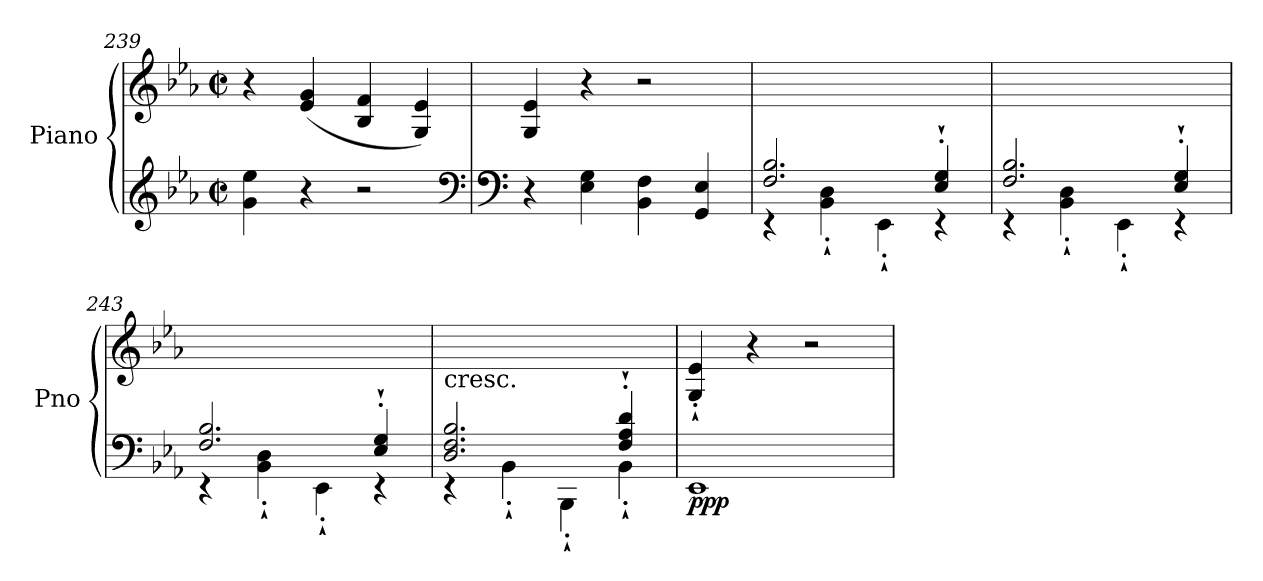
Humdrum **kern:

**kern	**kern	**dynam
*part1	*part1	*part1
*staff2	*staff1	*staff1/2
*I"Piano	*	*
*I'Pno	*	*
*clefG2	*clefG2	*
*k[b-e-a-]	*k[b-e-a-]	*
*E-:	*E-:	*
*M2/2	*M2/2	*
*met(c|)	*met(c|)	*
=239	=239	=239
4g\ 4ee-\	4r	.
4r	(4e-/ 4g/	.
2r	4B-/ 4f/	.
.	4G/ 4e-/)	.
*clefF4	*	*
!!LO:LB:g=z
=240	=240	=240
*clefF4	*	*
4r	4G/ 4e-/	.
4E-\ 4G\	4r	.
4BB-\ 4F\	2r	.
4GG/ 4E-/	.	.
=241	=241	=241
*^	*	*
2.F/ 2.B-/	4rEE	1ryy	.
.	4BB-\`' 4D\`'	.	.
.	4EE-`'\	.	.
4E-/`' 4G/`'	4rEE	.	.
=242	=242	=242	=242
2.F/ 2.B-/	4rEE	1ryy	.
.	4BB-\`' 4D\`'	.	.
.	4EE-`'\	.	.
4E-/`' 4G/`'	4rEE	.	.
=243	=243	=243	=243
2.F/ 2.B-/	4rEE	1ryy	.
.	4BB-\`' 4D\`'	.	.
.	4EE-`'\	.	.
4E-/`' 4G/`'	4rEE	.	.
=244	=244	=244	=244
!	!	!LO:TX:b:t=cresc.	!
2.D/ 2.F/ 2.B-/	4rEE	1ryy	.
.	4BB-`'\	.	.
.	4BBB-`'\	.	.
4F/`' 4A-/`' 4d/`'	4BB-`'\	.	.
=245	=245	=245	=245
!	!	!	!LO:DY:b=2
!	!	!	!LO:DY:n=1:b
*v	*v	*	*
1EE-	4G/`' 4e-/`'	pp p
.	4r	.
.	2r	.
=	=	=
*-	*-	*-
